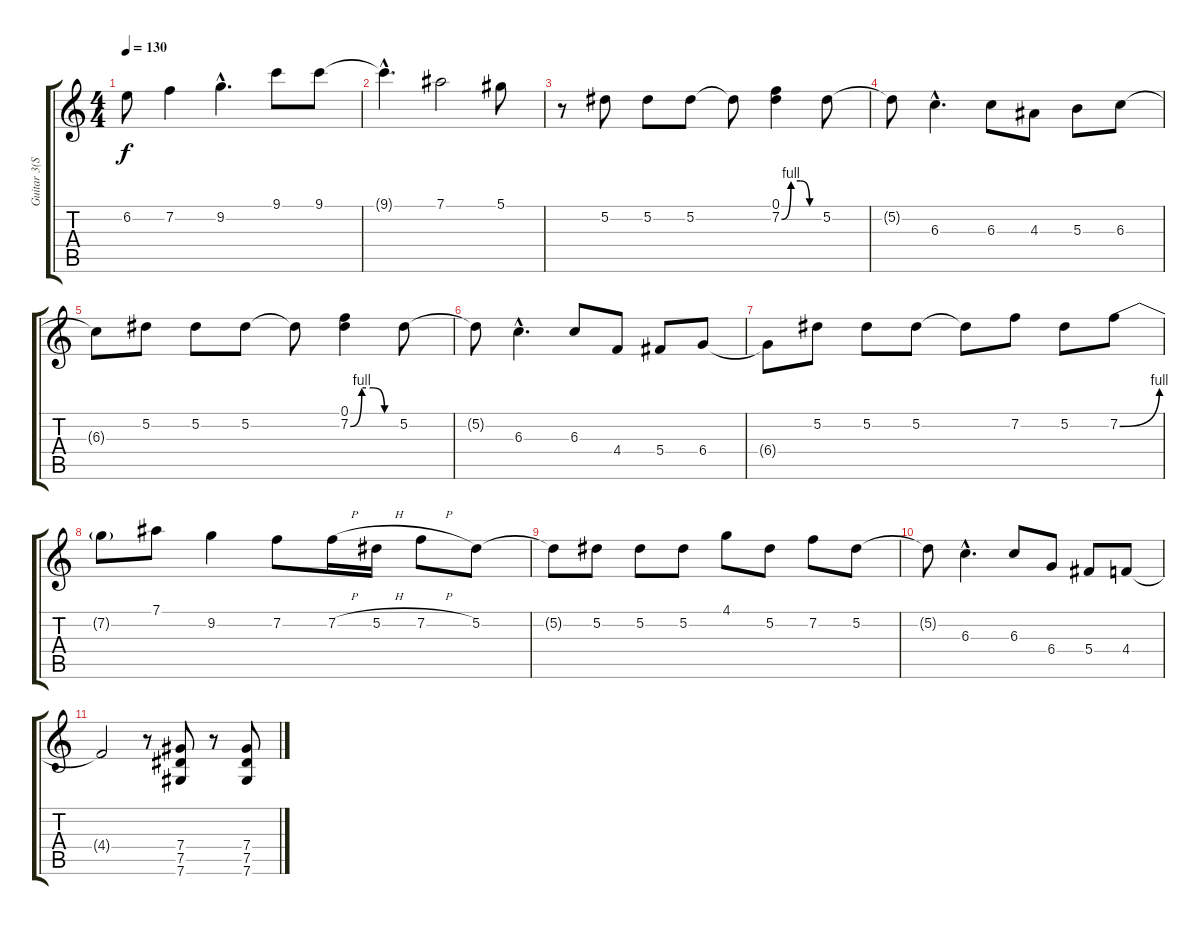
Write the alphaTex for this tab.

\track ("Guitar 3(Solo)" "Guitar 3(S") {instrument overdrivenguitar}
\staff {score tabs}
\tuning (Eb4 Bb3 Gb3 Db3 Ab2 Db2) {hide}
\ts (4 4)
\tempo 130
\clef g2
\ks c
6.2.8{dy f} 7.2.4 9.2{hac}.4{d} 9.1.8 9.1.8 |
9.1{hac t}.4{d} 7.1.2 5.1.8 |
r.8{volume 16} 5.2.8 5.2.8 5.2.8 5.2{t}.8 (0.1 7.2{be (custom 0 0 15 4 30 4 45 0 60 0)}).4 5.2.8 |
5.2{t}.8 6.3{hac}.4{d} 6.3.8 4.3.8 5.3.8 6.3.8 |
6.3{t}.8{volume 16} 5.2.8 5.2.8 5.2.8 5.2{t}.8 (0.1 7.2{be (custom 0 0 15 4 30 4 45 0 60 0)}).4 5.2.8 |
5.2{t}.8 6.3{hac}.4{d} 6.3.8 4.4.8 5.4.8 6.4.8 |
6.4{t}.8{volume 16} 5.2.8 5.2.8 5.2.8 5.2{t}.8 7.2.8 5.2.8 7.2{be (bend 0 0 60 4)}.8 |
7.2{t}.8 7.1.8 9.2.4 7.2.8 7.2{h}.16 5.2{h}.16 7.2{h}.8 5.2.8 |
5.2{t}.8 5.2.8 5.2.8 5.2.8 4.1.8 5.2.8 7.2.8 5.2.8 |
5.2{t}.8 6.3{hac}.4{d} 6.3.8 6.4.8 5.4.8 4.4.8 |
4.4{t}.2 r.8 (7.4 7.5 7.6).8 r.8 (7.4 7.5 7.6).8
